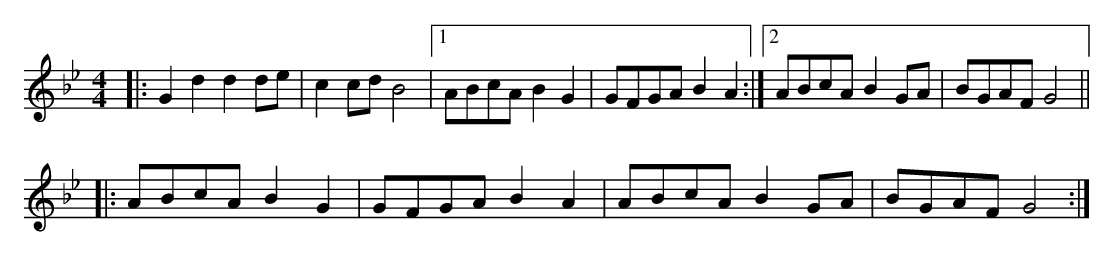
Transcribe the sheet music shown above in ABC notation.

X:1
M:4/4
K:Gmin
|:G2 d2 d2 de|c2 cd B4|1 ABcA B2 G2|GFGA B2 A2:|2 ABcA B2 GA|BGAF G4||
|:ABcA B2 G2|GFGA B2 A2|ABcA B2 GA|BGAF G4:|
